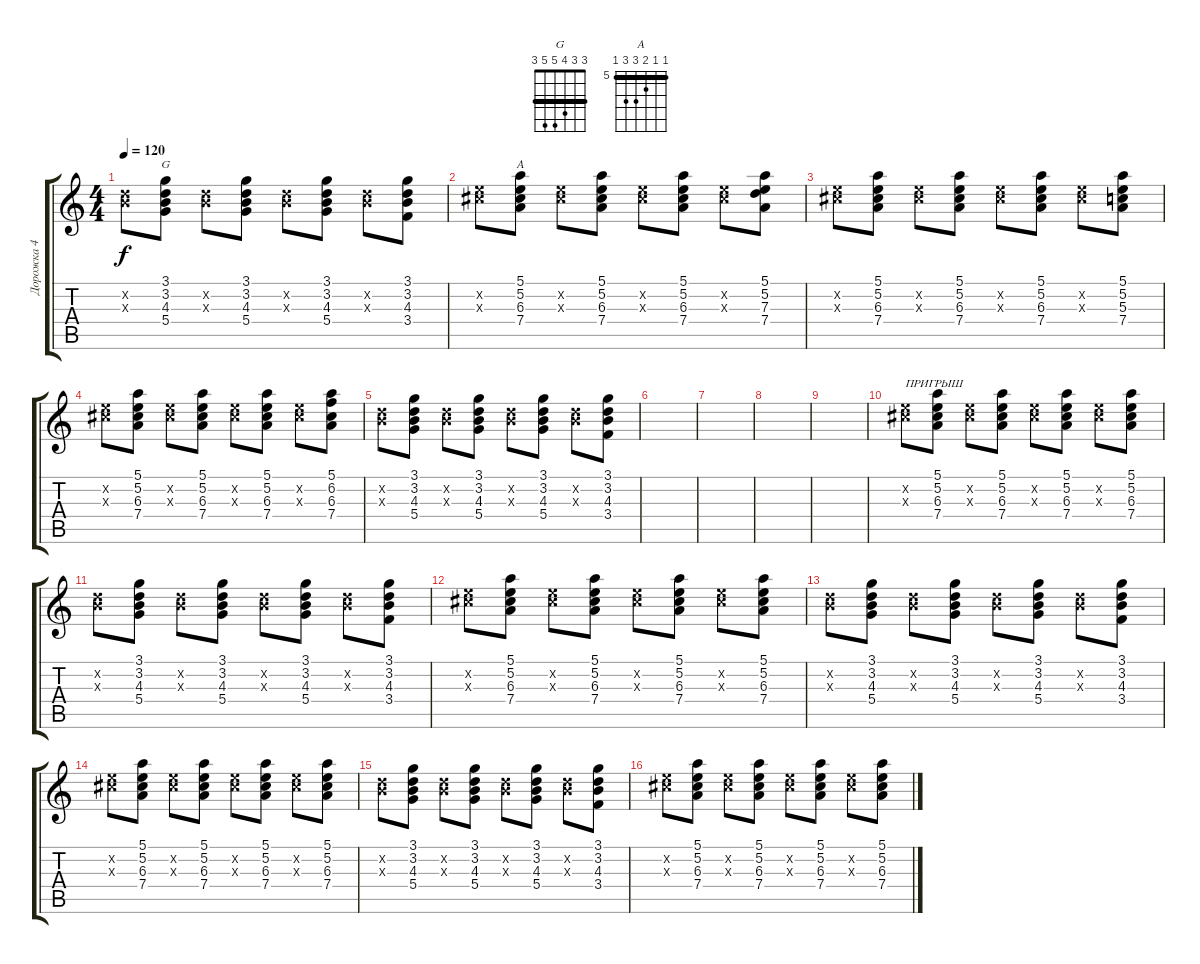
\track ("Дорожка 4" "Дорожка 4") {instrument acousticguitarsteel}
\staff {score tabs}
\tuning (E4 B3 G3 D3 A2 E2) {hide}
\chord ("G" 3 3 4 5 5 3) {barre 3}
\chord ("A" 5 5 6 7 7 5) {firstfret 5 barre 5}
\ts (4 4)
\tempo 120
\clef g2
\ks c
(3.2{x} 4.3{x}).8{dy f volume 10 instrument electricguitarclean} (3.1 3.2 4.3 5.4).8{ch "G"} (3.2{x} 4.3{x}).8{volume 10 instrument electricguitarclean} (3.1 3.2 4.3 5.4).8 (3.2{x} 4.3{x}).8{volume 10 instrument electricguitarclean} (3.1 3.2 4.3 5.4).8 (3.2{x} 4.3{x}).8{volume 10 instrument electricguitarclean} (3.1 3.2 4.3 3.4).8 |
(5.2{x} 6.3{x}).8{volume 10 instrument electricguitarclean} (5.1 5.2 6.3 7.4).8{ch "A"} (5.2{x} 6.3{x}).8 (5.1 5.2 6.3 7.4).8 (5.2{x} 6.3{x}).8 (5.1 5.2 6.3 7.4).8 (5.2{x} 6.3{x}).8 (5.1 5.2 7.3 7.4).8 |
(5.2{x} 6.3{x}).8{volume 10 instrument electricguitarclean} (5.1 5.2 6.3 7.4).8 (5.2{x} 6.3{x}).8 (5.1 5.2 6.3 7.4).8 (5.2{x} 6.3{x}).8 (5.1 5.2 6.3 7.4).8 (5.2{x} 6.3{x}).8 (5.1 5.2 5.3 7.4).8 |
(5.2{x} 6.3{x}).8{volume 10 instrument electricguitarclean} (5.1 5.2 6.3 7.4).8 (5.2{x} 6.3{x}).8 (5.1 5.2 6.3 7.4).8 (5.2{x} 6.3{x}).8 (5.1 5.2 6.3 7.4).8 (5.2{x} 6.3{x}).8 (5.1 6.2 6.3 7.4).8 |
(3.2{x} 4.3{x}).8{volume 10 instrument electricguitarclean} (3.1 3.2 4.3 5.4).8 (3.2{x} 4.3{x}).8{volume 10 instrument electricguitarclean} (3.1 3.2 4.3 5.4).8 (3.2{x} 4.3{x}).8{volume 10 instrument electricguitarclean} (3.1 3.2 4.3 5.4).8 (3.2{x} 4.3{x}).8{volume 10 instrument electricguitarclean} (3.1 3.2 4.3 3.4).8 |
|
|
|
|
(5.2{x} 6.3{x}).8{txt "ПРИГРЫШ" volume 10 instrument electricguitarclean} (5.1 5.2 6.3 7.4).8 (5.2{x} 6.3{x}).8 (5.1 5.2 6.3 7.4).8 (5.2{x} 6.3{x}).8 (5.1 5.2 6.3 7.4).8 (5.2{x} 6.3{x}).8 (5.1 5.2 6.3 7.4).8 |
(3.2{x} 4.3{x}).8{volume 10 instrument electricguitarclean} (3.1 3.2 4.3 5.4).8 (3.2{x} 4.3{x}).8{volume 10 instrument electricguitarclean} (3.1 3.2 4.3 5.4).8 (3.2{x} 4.3{x}).8{volume 10 instrument electricguitarclean} (3.1 3.2 4.3 5.4).8 (3.2{x} 4.3{x}).8{volume 10 instrument electricguitarclean} (3.1 3.2 4.3 3.4).8 |
(5.2{x} 6.3{x}).8{volume 10 instrument electricguitarclean} (5.1 5.2 6.3 7.4).8 (5.2{x} 6.3{x}).8 (5.1 5.2 6.3 7.4).8 (5.2{x} 6.3{x}).8 (5.1 5.2 6.3 7.4).8 (5.2{x} 6.3{x}).8 (5.1 5.2 6.3 7.4).8 |
(3.2{x} 4.3{x}).8{volume 10 instrument electricguitarclean} (3.1 3.2 4.3 5.4).8 (3.2{x} 4.3{x}).8{volume 10 instrument electricguitarclean} (3.1 3.2 4.3 5.4).8 (3.2{x} 4.3{x}).8{volume 10 instrument electricguitarclean} (3.1 3.2 4.3 5.4).8 (3.2{x} 4.3{x}).8{volume 10 instrument electricguitarclean} (3.1 3.2 4.3 3.4).8 |
(5.2{x} 6.3{x}).8{volume 10 instrument electricguitarclean} (5.1 5.2 6.3 7.4).8 (5.2{x} 6.3{x}).8 (5.1 5.2 6.3 7.4).8 (5.2{x} 6.3{x}).8 (5.1 5.2 6.3 7.4).8 (5.2{x} 6.3{x}).8 (5.1 5.2 6.3 7.4).8 |
(3.2{x} 4.3{x}).8{volume 10 instrument electricguitarclean} (3.1 3.2 4.3 5.4).8 (3.2{x} 4.3{x}).8{volume 10 instrument electricguitarclean} (3.1 3.2 4.3 5.4).8 (3.2{x} 4.3{x}).8{volume 10 instrument electricguitarclean} (3.1 3.2 4.3 5.4).8 (3.2{x} 4.3{x}).8{volume 10 instrument electricguitarclean} (3.1 3.2 4.3 3.4).8 |
(5.2{x} 6.3{x}).8{volume 10 instrument electricguitarclean} (5.1 5.2 6.3 7.4).8 (5.2{x} 6.3{x}).8 (5.1 5.2 6.3 7.4).8 (5.2{x} 6.3{x}).8 (5.1 5.2 6.3 7.4).8 (5.2{x} 6.3{x}).8 (5.1 5.2 6.3 7.4).8
